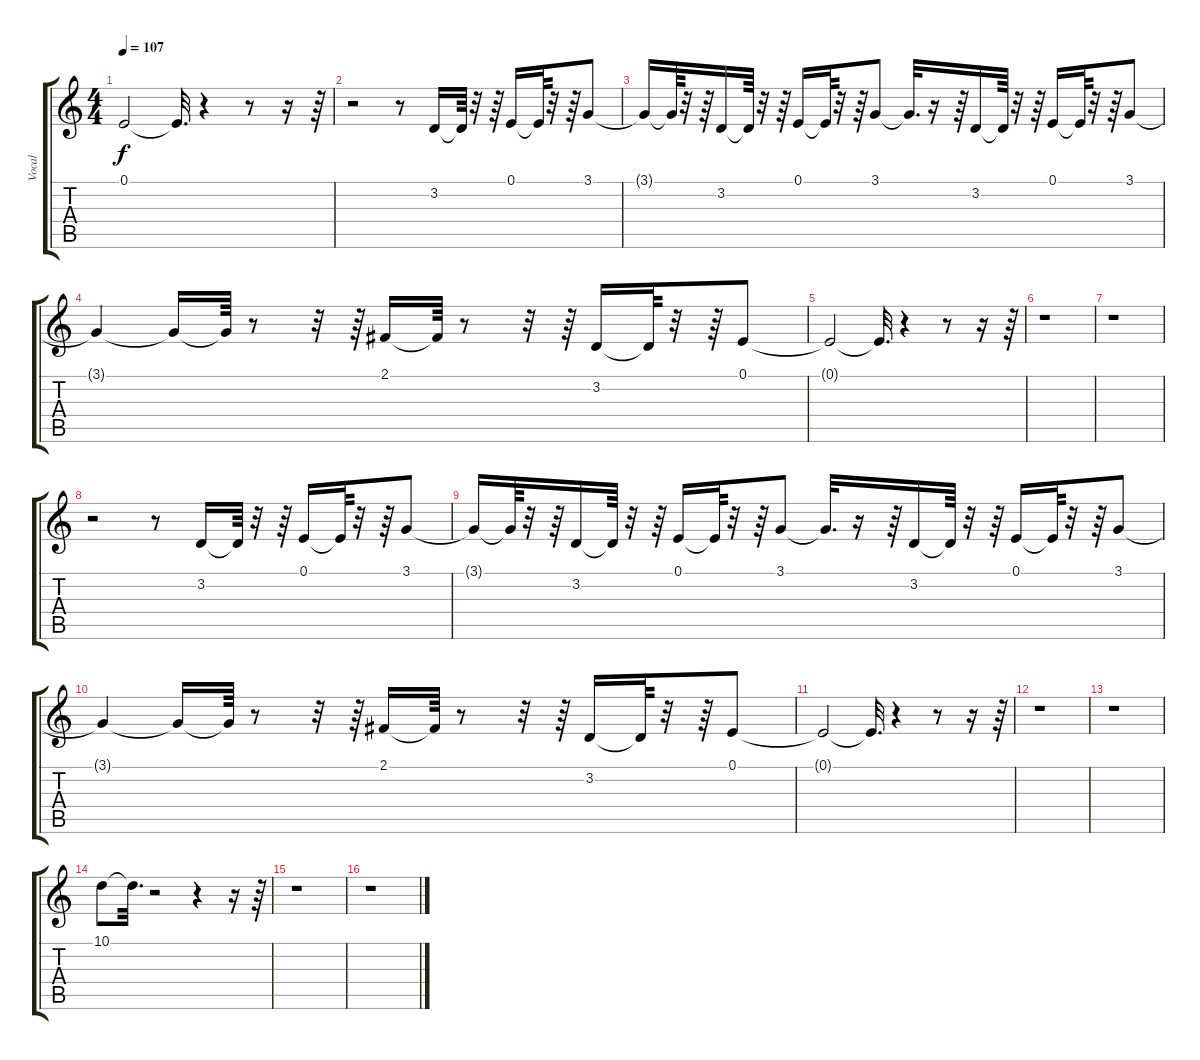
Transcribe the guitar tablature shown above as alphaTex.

\track ("Vocal" "Vocal") {instrument drawbarorgan}
\staff {score tabs}
\tuning (E4 B3 G3 D3 A2 E2) {hide}
\ts (4 4)
\tempo 107
\clef g2
\ks c
0.1{t}.2{dy f} 0.1{t}.32{d} r.4 r.8 r.16 r.64 |
r.2 r.8 3.2.16 3.2{t}.64 r.32 r.64 0.1.16 0.1{t}.64 r.32 r.64 3.1.8 |
3.1{t}.16 3.1{t}.64 r.32 r.64 3.2.16 3.2{t}.64 r.32 r.64 0.1.16 0.1{t}.64 r.32 r.64 3.1.8 3.1{t}.32{d} r.16 r.64 3.2.16 3.2{t}.64 r.32 r.64 0.1.16 0.1{t}.64 r.32 r.64 3.1.8 |
3.1{t}.4 3.1{t}.16 3.1{t}.64 r.8 r.32 r.64 2.1.16 2.1{t}.64 r.8 r.32 r.64 3.2.16 3.2{t}.64 r.32 r.64 0.1.8 |
0.1{t}.2 0.1{t}.32{d} r.4 r.8 r.16 r.64 |
r.1 |
r.1 |
r.2 r.8 3.2.16 3.2{t}.64 r.32 r.64 0.1.16 0.1{t}.64 r.32 r.64 3.1.8 |
3.1{t}.16 3.1{t}.64 r.32 r.64 3.2.16 3.2{t}.64 r.32 r.64 0.1.16 0.1{t}.64 r.32 r.64 3.1.8 3.1{t}.32{d} r.16 r.64 3.2.16 3.2{t}.64 r.32 r.64 0.1.16 0.1{t}.64 r.32 r.64 3.1.8 |
3.1{t}.4 3.1{t}.16 3.1{t}.64 r.8 r.32 r.64 2.1.16 2.1{t}.64 r.8 r.32 r.64 3.2.16 3.2{t}.64 r.32 r.64 0.1.8 |
0.1{t}.2 0.1{t}.32{d} r.4 r.8 r.16 r.64 |
r.1 |
r.1 |
10.1.8 10.1{t}.32{d} r.2 r.4 r.16 r.64 |
r.1 |
r.1
